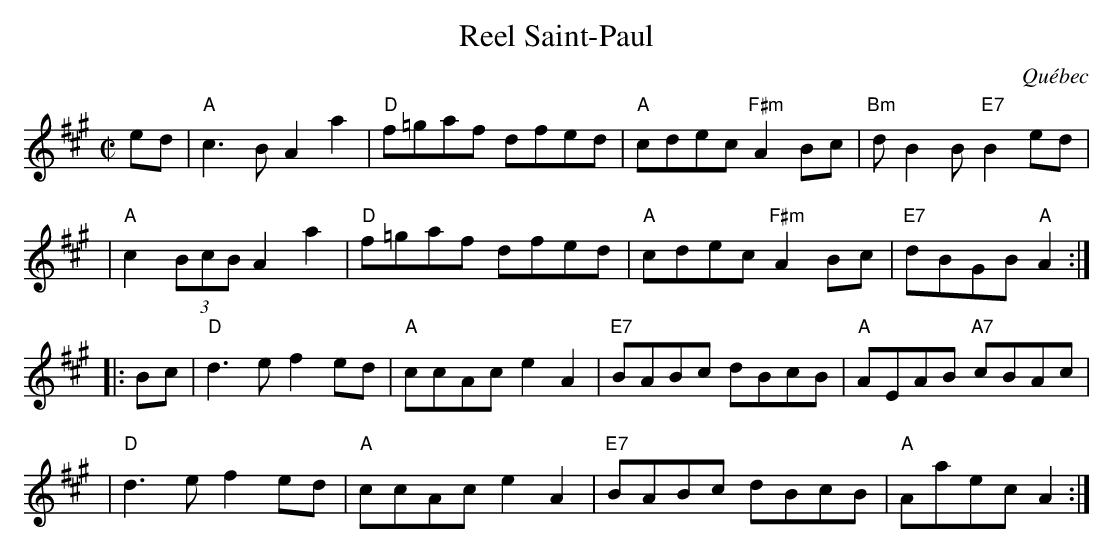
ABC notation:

X:1
T: Reel Saint-Paul
O: Qu\'ebec
M: C|
L: 1/8
K: A
ed \
| "A"c3B A2a2 | "D"f=gaf dfed | "A"cdec "F#m"A2Bc | "Bm"dB2B "E7"B2ed |
| "A"c2(3BcB A2a2 | "D"f=gaf dfed | "A"cdec "F#m"A2Bc | "E7"dBGB "A"A2 :|
|: Bc \
| "D"d3e f2ed | "A"ccAc e2A2 | "E7"BABc dBcB | "A"AEAB "A7"cBAc |
| "D"d3e f2ed | "A"ccAc e2A2 | "E7"BABc dBcB | "A"Aaec A2 :|
